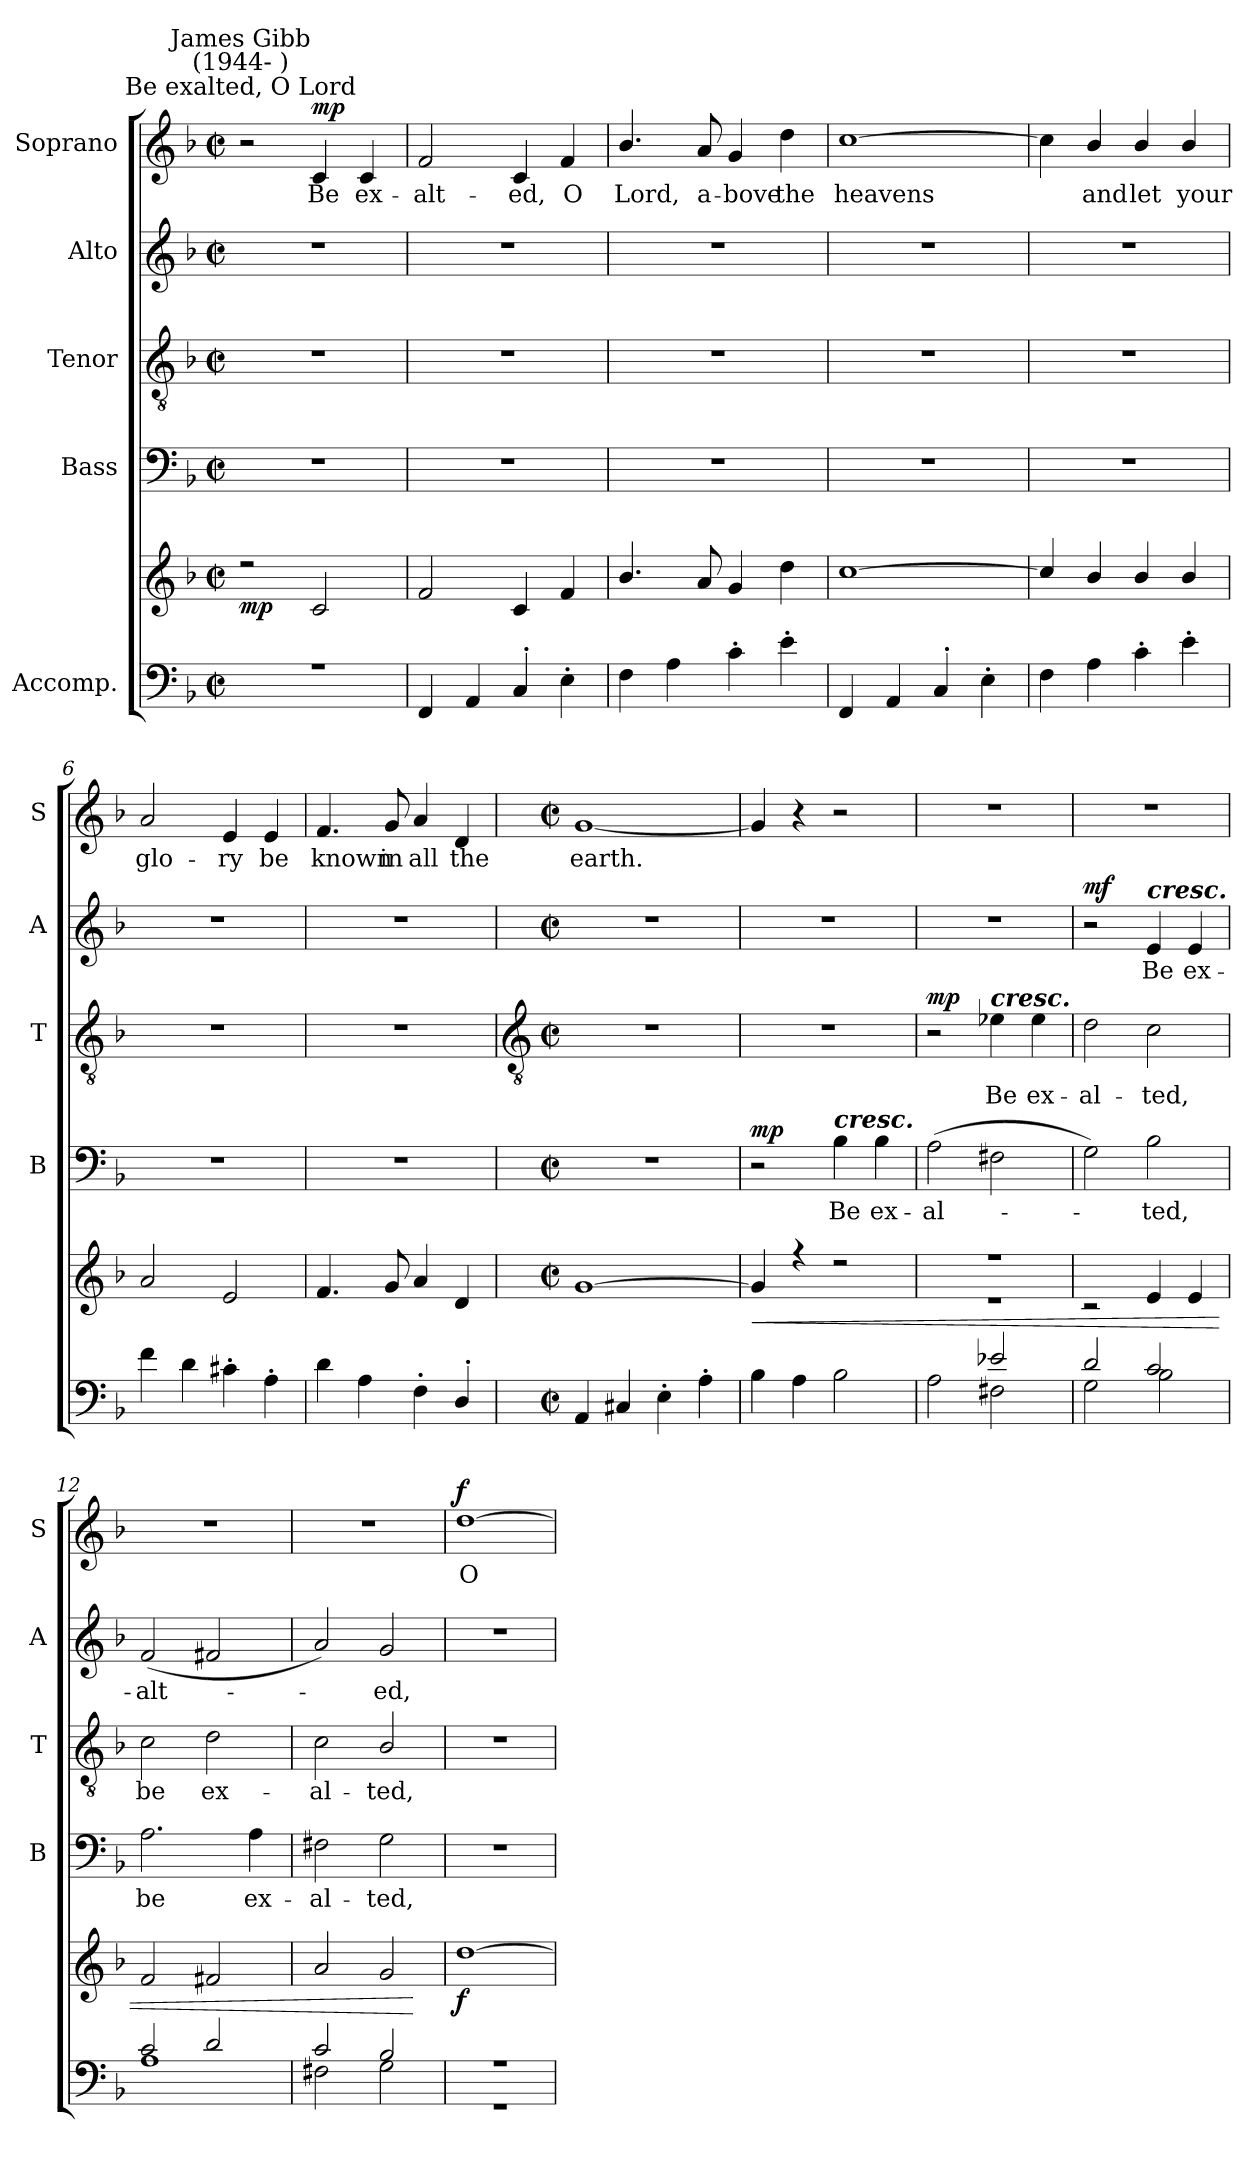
**kern	**kern	**dynam	**kern	**text	**dynam	**kern	**text	**dynam	**kern	**text	**dynam	**kern	**text	**dynam
*part5	*part5	*part5	*part4	*part4	*part4	*part3	*part3	*part3	*part2	*part2	*part2	*part1	*part1	*part1
*staff6	*staff5	*staff5/6	*staff4	*staff4	*staff4	*staff3	*staff3	*staff3	*staff2	*staff2	*staff2	*staff1	*staff1	*staff1
*I"Accomp.	*	*	*I"Bass	*	*	*I"Tenor	*	*	*I"Alto	*	*	*I"Soprano	*	*
*	*	*	*I'B	*	*	*I'T	*	*	*I'A	*	*	*I'S	*	*
*clefF4	*clefG2	*	*clefF4	*	*	*clefGv2	*	*	*clefG2	*	*	*clefG2	*	*
*k[b-]	*k[b-]	*	*k[b-]	*	*	*k[b-]	*	*	*k[b-]	*	*	*k[b-]	*	*
*F:	*F:	*	*F:	*	*	*F:	*	*	*F:	*	*	*F:	*	*
*M2/2	*M2/2	*	*M2/2	*	*	*M2/2	*	*	*M2/2	*	*	*M2/2	*	*
*met(c|)	*met(c|)	*	*met(c|)	*	*	*met(c|)	*	*	*met(c|)	*	*	*met(c|)	*	*
=1	=1	=1	=1	=1	=1	=1	=1	=1	=1	=1	=1	=1	=1	=1
*^	*^	*	*	*	*	*	*	*	*	*	*	*	*	*
!	!	!	!	!	!	!	!	!	!	!	!	!	!	!LO:TX:a:cj:t=Be exalted, O Lord	!	!
!	!	!	!	!	!	!	!	!	!	!	!	!	!	!LO:TX:a:cj:t=James Gibb\n(1944- )	!	!
!	!	!	!	!LO:DY:b	!	!	!	!	!	!	!	!	!	!	!	!
1r	1ryy	2r	1ryy	mp	1r	.	.	1r	.	.	1r	.	.	2r	.	.
!	!	!	!	!	!	!	!	!	!	!	!	!	!	!	!LO:LY:b	!LO:DY:b
.	.	2c/	.	.	.	.	.	.	.	.	.	.	.	4c	Be	mp
!	!	!	!	!	!	!	!	!	!	!	!	!	!	!	!LO:LY:b	!
.	.	.	.	.	.	.	.	.	.	.	.	.	.	4c	ex-	.
=2	=2	=2	=2	=2	=2	=2	=2	=2	=2	=2	=2	=2	=2	=2	=2	=2
!	!	!	!	!	!	!	!	!	!	!	!	!	!	!	!LO:LY:b	!
4FF	1ryy	2f/	1ryy	.	1r	.	.	1r	.	.	1r	.	.	2f	-alt-	.
4AA	.	.	.	.	.	.	.	.	.	.	.	.	.	.	.	.
!	!	!	!	!	!	!	!	!	!	!	!	!	!	!	!LO:LY:b	!
4C'	.	4c/	.	.	.	.	.	.	.	.	.	.	.	4c	-ed,	.
!	!	!	!	!	!	!	!	!	!	!	!	!	!	!	!LO:LY:b	!
4E'\	.	4f/	.	.	.	.	.	.	.	.	.	.	.	4f	O	.
=3	=3	=3	=3	=3	=3	=3	=3	=3	=3	=3	=3	=3	=3	=3	=3	=3
!	!	!	!	!	!	!	!	!	!	!	!	!	!	!	!LO:LY:b	!
4F\	1ryy	4.b-/	1ryy	.	1r	.	.	1r	.	.	1r	.	.	4.b-/	Lord,	.
4A\	.	.	.	.	.	.	.	.	.	.	.	.	.	.	.	.
!	!	!	!	!	!	!	!	!	!	!	!	!	!	!	!LO:LY:b	!
.	.	8a/	.	.	.	.	.	.	.	.	.	.	.	8a	a-	.
!	!	!	!	!	!	!	!	!	!	!	!	!	!	!	!LO:LY:b	!
4c'\	.	4g/	.	.	.	.	.	.	.	.	.	.	.	4g	-bove	.
!	!	!	!	!	!	!	!	!	!	!	!	!	!	!	!LO:LY:b	!
4e'\	.	4dd\	.	.	.	.	.	.	.	.	.	.	.	4dd	the	.
=4	=4	=4	=4	=4	=4	=4	=4	=4	=4	=4	=4	=4	=4	=4	=4	=4
!	!	!	!	!	!	!	!	!	!	!	!	!	!	!	!LO:LY:b	!
4FF	1ryy	[1cc/	1ryy	.	1r	.	.	1r	.	.	1r	.	.	[1cc	heavens	.
4AA	.	.	.	.	.	.	.	.	.	.	.	.	.	.	.	.
4C'	.	.	.	.	.	.	.	.	.	.	.	.	.	.	.	.
4E'\	.	.	.	.	.	.	.	.	.	.	.	.	.	.	.	.
=5	=5	=5	=5	=5	=5	=5	=5	=5	=5	=5	=5	=5	=5	=5	=5	=5
4F\	1ryy	4cc/]	1ryy	.	1r	.	.	1r	.	.	1r	.	.	4cc]	.	.
!	!	!	!	!	!	!	!	!	!	!	!	!	!	!	!LO:LY:b	!
4A\	.	4b-/	.	.	.	.	.	.	.	.	.	.	.	4b-/	and	.
!	!	!	!	!	!	!	!	!	!	!	!	!	!	!	!LO:LY:b	!
4c'\	.	4b-/	.	.	.	.	.	.	.	.	.	.	.	4b-/	let	.
!	!	!	!	!	!	!	!	!	!	!	!	!	!	!	!LO:LY:b	!
4e'\	.	4b-/	.	.	.	.	.	.	.	.	.	.	.	4b-/	your	.
=6	=6	=6	=6	=6	=6	=6	=6	=6	=6	=6	=6	=6	=6	=6	=6	=6
!	!	!	!	!	!	!	!	!	!	!	!	!	!	!	!LO:LY:b	!
4f\	1ryy	2a/	1ryy	.	1r	.	.	1r	.	.	1r	.	.	2a	glo-	.
4d\	.	.	.	.	.	.	.	.	.	.	.	.	.	.	.	.
!	!	!	!	!	!	!	!	!	!	!	!	!	!	!	!LO:LY:b	!
4c#X'\	.	2e/	.	.	.	.	.	.	.	.	.	.	.	4e	-ry	.
!	!	!	!	!	!	!	!	!	!	!	!	!	!	!	!LO:LY:b	!
4A'\	.	.	.	.	.	.	.	.	.	.	.	.	.	4e	be	.
=7	=7	=7	=7	=7	=7	=7	=7	=7	=7	=7	=7	=7	=7	=7	=7	=7
!	!	!	!	!	!	!	!	!	!	!	!	!	!	!	!LO:LY:b	!
4d\	1ryy	4.f/	1ryy	.	1r	.	.	1r	.	.	1r	.	.	4.f	known	.
4A\	.	.	.	.	.	.	.	.	.	.	.	.	.	.	.	.
!	!	!	!	!	!	!	!	!	!	!	!	!	!	!	!LO:LY:b	!
.	.	8g/	.	.	.	.	.	.	.	.	.	.	.	8g	in	.
!	!	!	!	!	!	!	!	!	!	!	!	!	!	!	!LO:LY:b	!
4F'\	.	4a/	.	.	.	.	.	.	.	.	.	.	.	4a	all	.
!	!	!	!	!	!	!	!	!	!	!	!	!	!	!	!LO:LY:b	!
4D'/	.	4d/	.	.	.	.	.	.	.	.	.	.	.	4d	the	.
!!LO:LB:g=z
=8	=8	=8	=8	=8	=8	=8	=8	=8	=8	=8	=8	=8	=8	=8	=8	=8
*	*	*	*	*	*	*	*	*clefGv2	*	*	*	*	*	*	*	*
*M2/2	*	*M2/2	*	*	*M2/2	*	*	*M2/2	*	*	*M2/2	*	*	*M2/2	*	*
*met(c|)	*	*met(c|)	*	*	*met(c|)	*	*	*met(c|)	*	*	*met(c|)	*	*	*met(c|)	*	*
!	!	!	!	!	!	!	!	!	!	!	!	!	!	!	!LO:LY:b	!
4AA	1ryy	[1g/	1ryy	.	1r	.	.	1r	.	.	1r	.	.	[1g	earth.	.
4C#X	.	.	.	.	.	.	.	.	.	.	.	.	.	.	.	.
4E'\	.	.	.	.	.	.	.	.	.	.	.	.	.	.	.	.
4A'\	.	.	.	.	.	.	.	.	.	.	.	.	.	.	.	.
=9	=9	=9	=9	=9	=9	=9	=9	=9	=9	=9	=9	=9	=9	=9	=9	=9
!	!	!	!	!LO:HP:b	!	!	!LO:DY:b	!	!	!	!	!	!	!	!	!
4B-\	2ryy	4g/]	1ryy	<	2r	.	mp	1r	.	.	1r	.	.	4g]	.	.
4A\	.	4r	.	.	.	.	.	.	.	.	.	.	.	4r	.	.
!	!	!	!	!	!LO:TX:a:Bi:t=cresc.	!	!	!	!	!	!	!	!	!	!	!
!	!	!	!	!	!	!LO:LY:b	!	!	!	!	!	!	!	!	!	!
2ryy	2B-\	2r	.	.	4B-	Be	.	.	.	.	.	.	.	2r	.	.
!	!	!	!	!	!	!LO:LY:b	!	!	!	!	!	!	!	!	!	!
.	.	.	.	.	4B-	ex-	.	.	.	.	.	.	.	.	.	.
=10	=10	=10	=10	=10	=10	=10	=10	=10	=10	=10	=10	=10	=10	=10	=10	=10
!	!	!	!	!	!	!LO:LY:b	!	!	!	!LO:DY:b	!	!	!	!	!	!
2ryy	2A\	1r	1r	.	(>2A	-al-	.	2r	.	mp	1r	.	.	1r	.	.
!	!	!	!	!	!	!	!	!LO:TX:a:Bi:t=cresc.	!	!	!	!	!	!	!	!
!	!	!	!	!	!	!	!	!	!LO:LY:b	!	!	!	!	!	!	!
2e-X	2F#X\	.	.	.	2F#X	.	.	4e-X	Be	.	.	.	.	.	.	.
!	!	!	!	!	!	!	!	!	!LO:LY:b	!	!	!	!	!	!	!
.	.	.	.	.	.	.	.	4e-	ex-	.	.	.	.	.	.	.
=11	=11	=11	=11	=11	=11	=11	=11	=11	=11	=11	=11	=11	=11	=11	=11	=11
!	!	!	!	!	!	!	!	!	!LO:LY:b	!	!	!	!LO:DY:b	!	!	!
2d/	2G\	1ryy	2r	.	2G)	.	.	2d	-al-	.	2r	.	mf	1r	.	.
!	!	!	!	!	!	!	!	!	!	!	!LO:TX:a:Bi:t=cresc.	!	!	!	!	!
!	!	!	!	!	!	!LO:LY:b	!	!	!LO:LY:b	!	!	!LO:LY:b	!	!	!	!
2c/	2B-\	.	4e/	.	2B-	ted,	.	2c	-ted,	.	4e	Be	.	.	.	.
!	!	!	!	!	!	!	!	!	!	!	!	!LO:LY:b	!	!	!	!
.	.	.	4e/	.	.	.	.	.	.	.	4e	ex-	.	.	.	.
=12	=12	=12	=12	=12	=12	=12	=12	=12	=12	=12	=12	=12	=12	=12	=12	=12
!	!	!	!	!	!	!LO:LY:b	!	!	!LO:LY:b	!	!	!LO:LY:b	!	!	!	!
2c/	1A\	1ryy	2f/	.	2.A	be	.	2c	be	.	(<2f	-alt-	.	1r	.	.
!	!	!	!	!	!	!	!	!	!LO:LY:b	!	!	!	!	!	!	!
2d/	.	.	2f#X/	.	.	.	.	2d	ex-	.	2f#X	.	.	.	.	.
!	!	!	!	!	!	!LO:LY:b	!	!	!	!	!	!	!	!	!	!
.	.	.	.	.	4A	ex-	.	.	.	.	.	.	.	.	.	.
=13	=13	=13	=13	=13	=13	=13	=13	=13	=13	=13	=13	=13	=13	=13	=13	=13
!	!	!	!	!	!	!LO:LY:b	!	!	!LO:LY:b	!	!	!	!	!	!	!
2c/	2F#X\	1ryy	2a/	.	2F#X	-al-	.	2c	-al-	.	2a)	.	.	1r	.	.
!	!	!	!	!	!	!LO:LY:b	!	!	!LO:LY:b	!	!	!LO:LY:b	!	!	!	!
2B-/	2G\	.	2g/	.	2G	-ted,	.	2B-/	-ted,	.	2g	ed,	.	.	.	.
*v	*v	*	*	*	*	*	*	*	*	*	*	*	*	*	*	*
*	*v	*v	*	*	*	*	*	*	*	*	*	*	*	*	*
.	.	[	.	.	.	.	.	.	.	.	.	.	.	.
=14	=14	=14	=14	=14	=14	=14	=14	=14	=14	=14	=14	=14	=14	=14
*^	*^	*	*	*	*	*	*	*	*	*	*	*	*	*
!	!	!	!	!LO:DY:b	!	!	!	!	!	!	!	!	!	!	!LO:LY:b	!LO:DY:b
1r	1r	[1dd/	1ryy	f	1r	.	.	1r	.	.	1r	.	.	[1dd	O	f
*v	*v	*	*	*	*	*	*	*	*	*	*	*	*	*	*	*
*	*v	*v	*	*	*	*	*	*	*	*	*	*	*	*	*
=	=	=	=	=	=	=	=	=	=	=	=	=	=	=
*-	*-	*-	*-	*-	*-	*-	*-	*-	*-	*-	*-	*-	*-	*-
